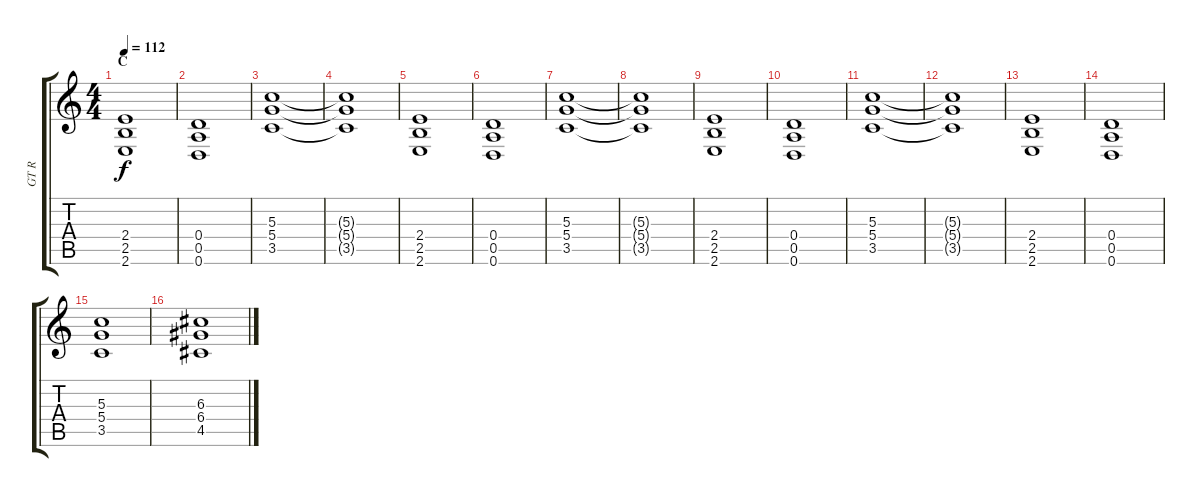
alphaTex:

\track ("GT R" "GT R") {instrument distortionguitar}
\staff {score tabs}
\tuning (E4 B3 G3 D3 A2 D2) {hide}
\ts (4 4)
\section ("" "C")
\tempo 112
\clef g2
\ks c
(2.4 2.5 2.6).1{dy f} |
(0.4 0.5 0.6).1 |
(5.3 5.4 3.5).1 |
(5.3{t} 5.4{t} 3.5{t}).1 |
(2.4 2.5 2.6).1 |
(0.4 0.5 0.6).1 |
(5.3 5.4 3.5).1 |
(5.3{t} 5.4{t} 3.5{t}).1 |
(2.4 2.5 2.6).1 |
(0.4 0.5 0.6).1 |
(5.3 5.4 3.5).1 |
(5.3{t} 5.4{t} 3.5{t}).1 |
(2.4 2.5 2.6).1 |
(0.4 0.5 0.6).1 |
(5.3 5.4 3.5).1 |
(6.3 6.4 4.5).1
